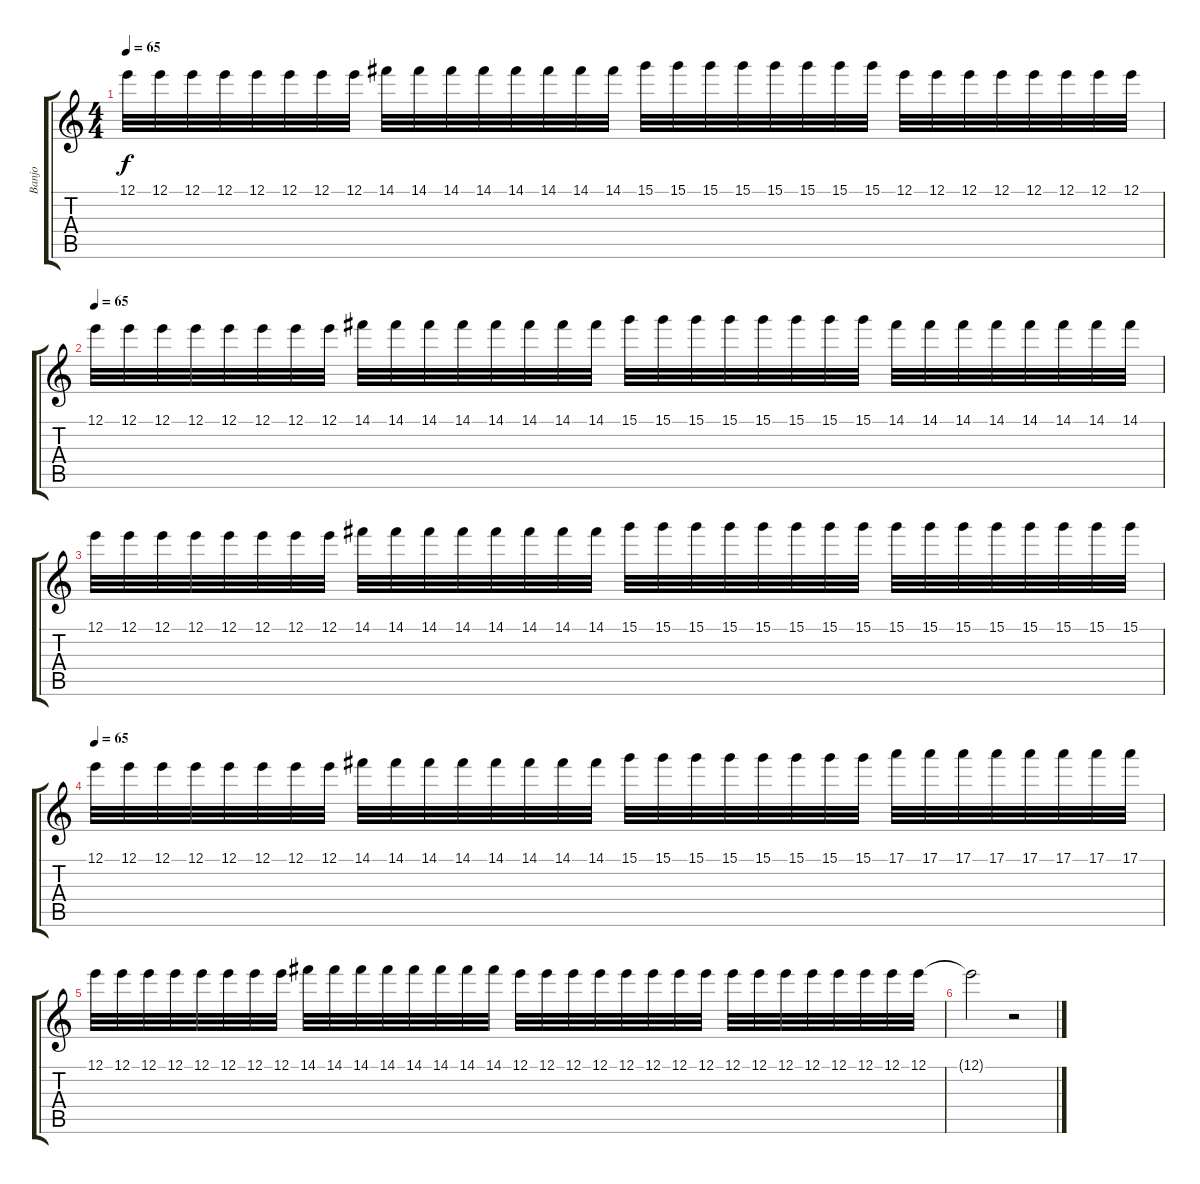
\track ("Banjo" "Banjo") {instrument banjo}
\staff {score tabs}
\tuning (E4 B3 G3 D3 A2 E2) {hide}
\displaytranspose 12
\ts (4 4)
\tempo 65
\clef g2
\ks c
12.1.32{dy f} 12.1.32 12.1.32 12.1.32 12.1.32 12.1.32 12.1.32 12.1.32 14.1.32 14.1.32 14.1.32 14.1.32 14.1.32 14.1.32 14.1.32 14.1.32 15.1.32 15.1.32 15.1.32 15.1.32 15.1.32 15.1.32 15.1.32 15.1.32 12.1.32 12.1.32 12.1.32 12.1.32 12.1.32 12.1.32 12.1.32 12.1.32 |
\tempo 65
12.1.32 12.1.32 12.1.32 12.1.32 12.1.32 12.1.32 12.1.32 12.1.32 14.1.32 14.1.32 14.1.32 14.1.32 14.1.32 14.1.32 14.1.32 14.1.32 15.1.32 15.1.32 15.1.32 15.1.32 15.1.32 15.1.32 15.1.32 15.1.32 14.1.32 14.1.32 14.1.32 14.1.32 14.1.32 14.1.32 14.1.32 14.1.32 |
12.1.32 12.1.32 12.1.32 12.1.32 12.1.32 12.1.32 12.1.32 12.1.32 14.1.32 14.1.32 14.1.32 14.1.32 14.1.32 14.1.32 14.1.32 14.1.32 15.1.32 15.1.32 15.1.32 15.1.32 15.1.32 15.1.32 15.1.32 15.1.32 15.1.32 15.1.32 15.1.32 15.1.32 15.1.32 15.1.32 15.1.32 15.1.32 |
\tempo 65
12.1.32 12.1.32 12.1.32 12.1.32 12.1.32 12.1.32 12.1.32 12.1.32 14.1.32 14.1.32 14.1.32 14.1.32 14.1.32 14.1.32 14.1.32 14.1.32 15.1.32 15.1.32 15.1.32 15.1.32 15.1.32 15.1.32 15.1.32 15.1.32 17.1.32 17.1.32 17.1.32 17.1.32 17.1.32 17.1.32 17.1.32 17.1.32 |
12.1.32 12.1.32 12.1.32 12.1.32 12.1.32 12.1.32 12.1.32 12.1.32 14.1.32 14.1.32 14.1.32 14.1.32 14.1.32 14.1.32 14.1.32 14.1.32 12.1.32 12.1.32 12.1.32 12.1.32 12.1.32 12.1.32 12.1.32 12.1.32 12.1.32 12.1.32 12.1.32 12.1.32 12.1.32 12.1.32 12.1.32 12.1.32 |
12.1{t}.2 r.2
